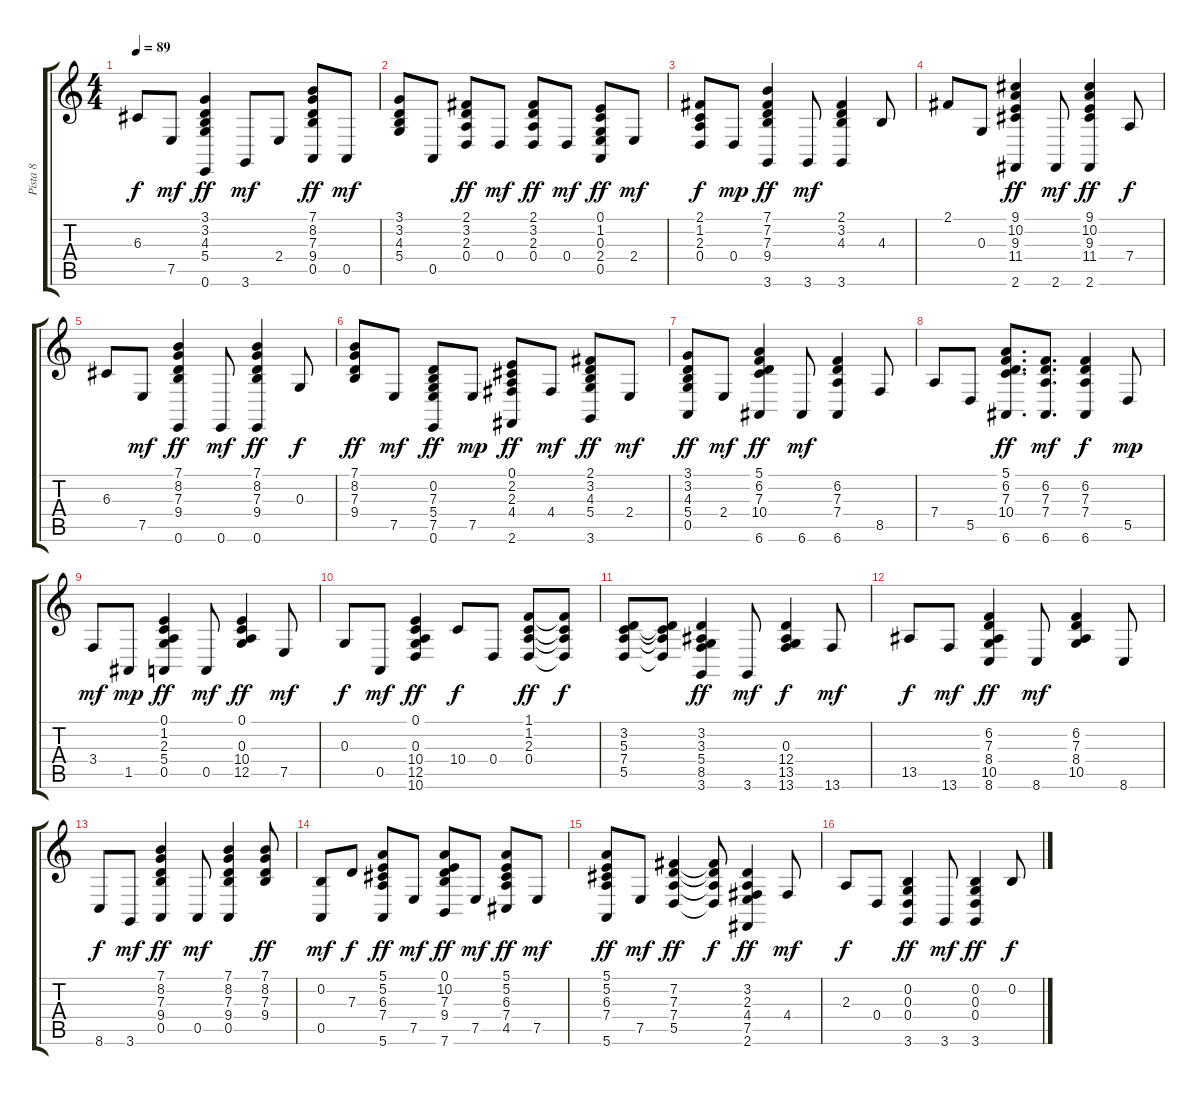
\track ("Pista 8" "Pista 8") {instrument acousticgrandpiano}
\staff {score tabs}
\tuning (E4 B3 G3 D3 A2 E2) {hide}
\ts (4 4)
\tempo 89
\clef g2
\ks c
6.3.8{dy f} 7.5.8{dy mf} (3.1 3.2 4.3 5.4 0.6).4{dy ff} 3.6.8{dy mf} 2.4.8 (7.1 8.2 7.3 9.4 0.5).8{dy ff} 0.5.8{dy mf} |
(3.1 3.2 4.3 5.4).8 0.5.8 (2.1 3.2 2.3 0.4).8{dy ff} 0.4.8{dy mf} (2.1 3.2 2.3 0.4).8{dy ff} 0.4.8{dy mf} (0.1 1.2 0.3 2.4 0.5).8{dy ff} 2.4.8{dy mf} |
(2.1 1.2 2.3 0.4).8{dy f} 0.4.8{dy mp} (7.1 7.2 7.3 9.4 3.6).4{dy ff} 3.6.8{dy mf} (2.1 3.2 4.3 3.6).4 4.3.8 |
2.1.8 0.3.8 (9.1 10.2 9.3 11.4 2.6).4{dy ff} 2.6.8{dy mf} (9.1 10.2 9.3 11.4 2.6).4{dy ff} 7.4.8{dy f} |
6.3.8 7.5.8{dy mf} (7.1 8.2 7.3 9.4 0.6).4{dy ff} 0.6.8{dy mf} (7.1 8.2 7.3 9.4 0.6).4{dy ff} 0.3.8{dy f} |
(7.1 8.2 7.3 9.4).8{dy ff} 7.5.8{dy mf} (0.2 7.3 5.4 7.5 0.6).8{dy ff} 7.5.8{dy mp} (0.1 2.2 2.3 4.4 2.6).8{dy ff} 4.4.8{dy mf} (2.1 3.2 4.3 5.4 3.6).8{dy ff} 2.4.8{dy mf} |
(3.1 3.2 4.3 5.4 0.5).8{dy ff} 2.4.8{dy mf} (5.1 6.2 7.3 10.4 6.6).4{dy ff} 6.6.8{dy mf} (6.2 7.3 7.4 6.6).4 8.5.8 |
7.4.8 5.5.8 (5.1 6.2 7.3 10.4 6.6).8{d dy ff} (6.2 7.3 7.4 6.6).8{d dy mf} (6.2 7.3 7.4 6.6).4{dy f} 5.5.8{dy mp} |
3.4.8{dy mf} 1.5.8{dy mp} (0.1 1.2 2.3 5.4 0.5).4{dy ff} 0.5.8{dy mf} (0.1 0.3 10.4 12.5).4{dy ff} 7.5.8{dy mf} |
0.3.8{dy f} 0.5.8{dy mf} (0.1 0.3 10.4 12.5 10.6).4{dy ff} 10.4.8{dy f} 0.4.8 (1.1 1.2 2.3 0.4).8{dy ff} (1.1{t} 1.2{t} 2.3{t} 0.4{t}).8{dy f} |
(3.2 5.3 7.4 5.5).8 (3.2{t} 5.3{t} 7.4{t} 5.5{t}).8 (3.2 3.3 5.4 8.5 3.6).4{dy ff} 3.6.8{dy mf} (0.3 12.4 13.5 13.6).4{dy f} 13.6.8{dy mf} |
13.5.8{dy f} 13.6.8{dy mf} (6.2 7.3 8.4 10.5 8.6).4{dy ff} 8.6.8{dy mf} (6.2 7.3 8.4 10.5).4 8.6.8 |
8.6.8{dy f} 3.6.8{dy mf} (7.1 8.2 7.3 9.4 0.5).4{dy ff} 0.5.8{dy mf} (7.1 8.2 7.3 9.4 0.5).4 (7.1 8.2 7.3 9.4).8{dy ff} |
(0.2 0.5).8{dy mf} 7.3.8{dy f} (5.1 5.2 6.3 7.4 5.6).8{dy ff} 7.5.8{dy mf} (0.1 10.2 7.3 9.4 7.6).8{dy ff} 7.5.8{dy mf} (5.1 5.2 6.3 7.4 4.5).8{dy ff} 7.5.8{dy mf} |
(5.1 5.2 6.3 7.4 5.6).8{dy ff} 7.5.8{dy mf} (7.2 7.3 7.4 5.5).4{dy ff} (7.2{t} 7.3{t} 7.4{t} 5.5{t}).8{dy f} (3.2 2.3 4.4 7.5 2.6).4{dy ff} 4.4.8{dy mf} |
2.3.8{dy f} 0.4.8 (0.2 0.3 0.4 3.6).4{dy ff} 3.6.8{dy mf} (0.2 0.3 0.4 3.6).4{dy ff} 0.2.8{dy f}
